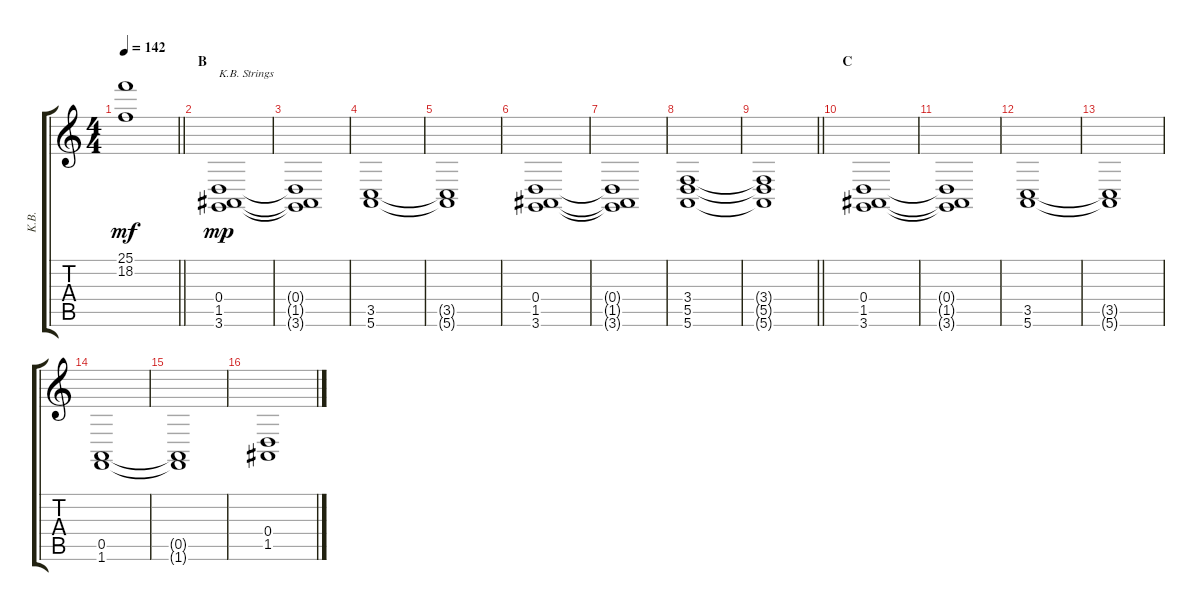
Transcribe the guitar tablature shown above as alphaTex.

\track ("K.B. " "K.B. ") {instrument synthstrings2}
\staff {score tabs}
\tuning (E4 B3 G3 D3 A2 E2) {hide}
\ts (4 4)
\tempo 142
\clef g2
\barLineRight lightlight
\ks c
(25.1 18.2).1{dy mf} |
\section ("" "B")
(0.4 1.5 3.6).1{txt "K.B. Strings" dy mp} |
(0.4{t} 1.5{t} 3.6{t}).1 |
(3.5 5.6).1 |
(3.5{t} 5.6{t}).1 |
(0.4 1.5 3.6).1 |
(0.4{t} 1.5{t} 3.6{t}).1 |
(3.4 5.5 5.6).1 |
\barLineRight lightlight
(3.4{t} 5.5{t} 5.6{t}).1 |
\section ("" "C")
(0.4 1.5 3.6).1 |
(0.4{t} 1.5{t} 3.6{t}).1 |
(3.5 5.6).1 |
(3.5{t} 5.6{t}).1 |
(0.5 1.6).1 |
(0.5{t} 1.6{t}).1 |
(0.4 1.5).1
